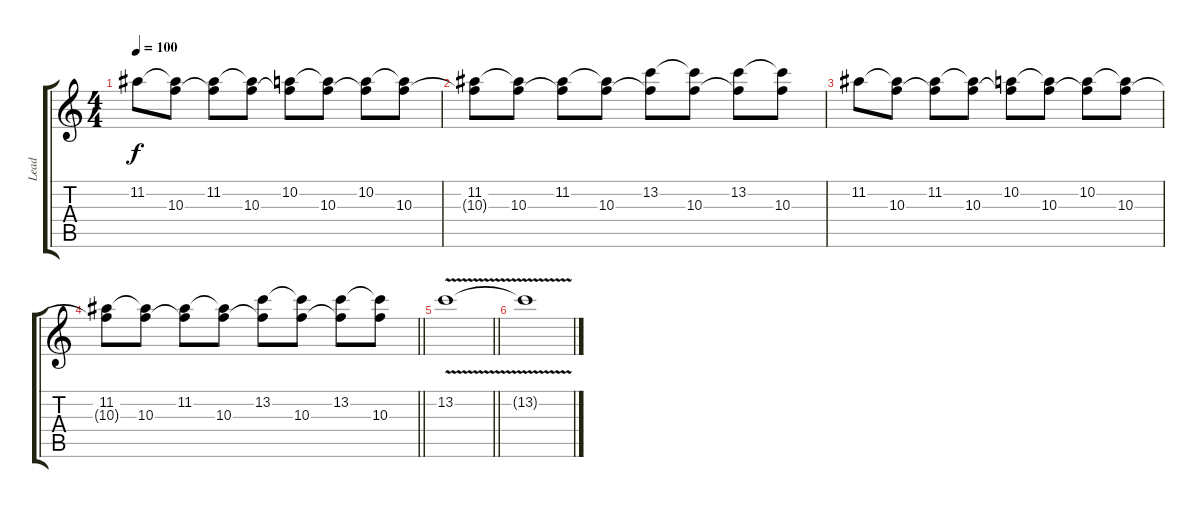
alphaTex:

\track ("Lead" "Lead") {instrument overdrivenguitar}
\staff {score tabs}
\tuning (E4 B3 G3 D3 A2 E2) {hide}
\ts (4 4)
\tempo 100
\clef g2
\ks c
11.2.8{dy f} (11.2{t} 10.3).8 (11.2 10.3{t}).8 (11.2{t} 10.3).8 (10.2 10.3{t}).8 (10.2{t} 10.3).8 (10.2 10.3{t}).8 (10.2{t} 10.3).8 |
(11.2 10.3{t}).8 (11.2{t} 10.3).8 (11.2 10.3{t}).8 (11.2{t} 10.3).8 (13.2 10.3{t}).8 (13.2{t} 10.3).8 (13.2 10.3{t}).8 (13.2{t} 10.3).8 |
11.2.8 (11.2{t} 10.3).8 (11.2 10.3{t}).8 (11.2{t} 10.3).8 (10.2 10.3{t}).8 (10.2{t} 10.3).8 (10.2 10.3{t}).8 (10.2{t} 10.3).8 |
\barLineRight lightlight
(11.2 10.3{t}).8 (11.2{t} 10.3).8 (11.2 10.3{t}).8 (11.2{t} 10.3).8 (13.2 10.3{t}).8 (13.2{t} 10.3).8 (13.2 10.3{t}).8 (13.2{t} 10.3).8 |
\barLineRight lightlight
13.2{v}.1 |
13.2{t}.1
